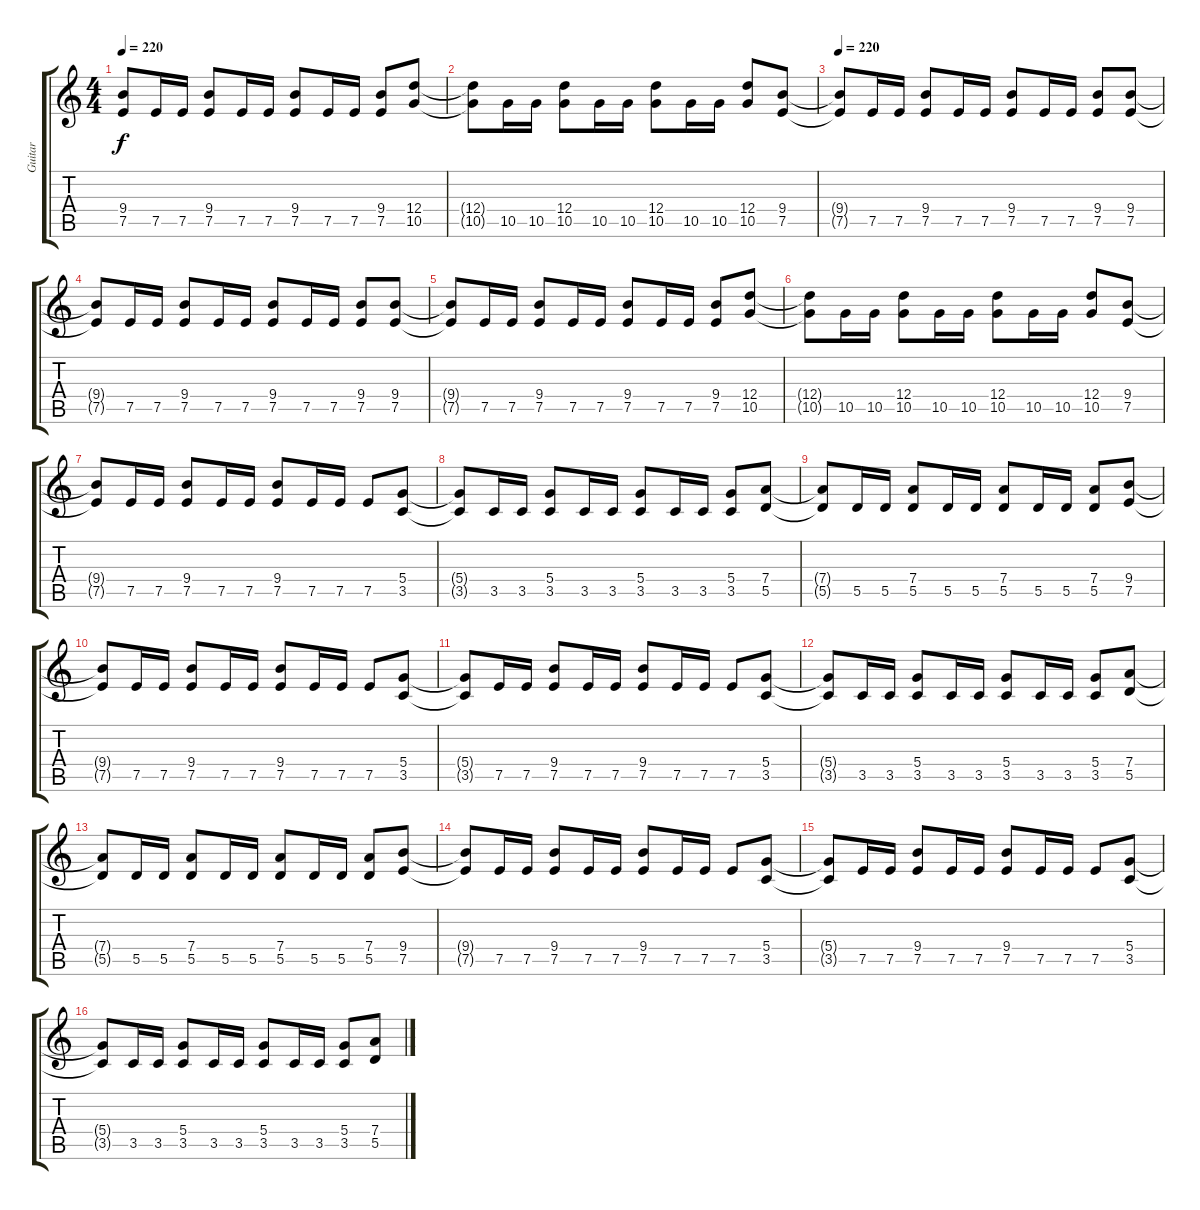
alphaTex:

\track ("Guitar" "Guitar") {instrument distortionguitar}
\staff {score tabs}
\tuning (E4 B3 G3 D3 A2 E2) {hide}
\ts (4 4)
\tempo 220
\clef g2
\ks c
(9.4{t} 7.5{t}).8{dy f} 7.5.16 7.5.16 (9.4 7.5).8 7.5.16 7.5.16 (9.4 7.5).8 7.5.16 7.5.16 (9.4 7.5).8 (12.4 10.5).8 |
(12.4{t} 10.5{t}).8 10.5.16 10.5.16 (12.4 10.5).8 10.5.16 10.5.16 (12.4 10.5).8 10.5.16 10.5.16 (12.4 10.5).8 (9.4 7.5).8 |
\tempo 220
(9.4{t} 7.5{t}).8 7.5.16 7.5.16 (9.4 7.5).8 7.5.16 7.5.16 (9.4 7.5).8 7.5.16 7.5.16 (9.4 7.5).8 (9.4 7.5).8 |
(9.4{t} 7.5{t}).8 7.5.16 7.5.16 (9.4 7.5).8 7.5.16 7.5.16 (9.4 7.5).8 7.5.16 7.5.16 (9.4 7.5).8 (9.4 7.5).8 |
(9.4{t} 7.5{t}).8 7.5.16 7.5.16 (9.4 7.5).8 7.5.16 7.5.16 (9.4 7.5).8 7.5.16 7.5.16 (9.4 7.5).8 (12.4 10.5).8 |
(12.4{t} 10.5{t}).8 10.5.16 10.5.16 (12.4 10.5).8 10.5.16 10.5.16 (12.4 10.5).8 10.5.16 10.5.16 (12.4 10.5).8 (9.4 7.5).8 |
(9.4{t} 7.5{t}).8 7.5.16 7.5.16 (9.4 7.5).8 7.5.16 7.5.16 (9.4 7.5).8 7.5.16 7.5.16 7.5.8 (5.4 3.5).8 |
(5.4{t} 3.5{t}).8 3.5.16 3.5.16 (5.4 3.5).8 3.5.16 3.5.16 (5.4 3.5).8 3.5.16 3.5.16 (5.4 3.5).8 (7.4 5.5).8 |
(7.4{t} 5.5{t}).8 5.5.16 5.5.16 (7.4 5.5).8 5.5.16 5.5.16 (7.4 5.5).8 5.5.16 5.5.16 (7.4 5.5).8 (9.4 7.5).8 |
(9.4{t} 7.5{t}).8 7.5.16 7.5.16 (9.4 7.5).8 7.5.16 7.5.16 (9.4 7.5).8 7.5.16 7.5.16 7.5.8 (5.4 3.5).8 |
(5.4{t} 3.5{t}).8 7.5.16 7.5.16 (9.4 7.5).8 7.5.16 7.5.16 (9.4 7.5).8 7.5.16 7.5.16 7.5.8 (5.4 3.5).8 |
(5.4{t} 3.5{t}).8 3.5.16 3.5.16 (5.4 3.5).8 3.5.16 3.5.16 (5.4 3.5).8 3.5.16 3.5.16 (5.4 3.5).8 (7.4 5.5).8 |
(7.4{t} 5.5{t}).8 5.5.16 5.5.16 (7.4 5.5).8 5.5.16 5.5.16 (7.4 5.5).8 5.5.16 5.5.16 (7.4 5.5).8 (9.4 7.5).8 |
(9.4{t} 7.5{t}).8 7.5.16 7.5.16 (9.4 7.5).8 7.5.16 7.5.16 (9.4 7.5).8 7.5.16 7.5.16 7.5.8 (5.4 3.5).8 |
(5.4{t} 3.5{t}).8 7.5.16 7.5.16 (9.4 7.5).8 7.5.16 7.5.16 (9.4 7.5).8 7.5.16 7.5.16 7.5.8 (5.4 3.5).8 |
(5.4{t} 3.5{t}).8 3.5.16 3.5.16 (5.4 3.5).8 3.5.16 3.5.16 (5.4 3.5).8 3.5.16 3.5.16 (5.4 3.5).8 (7.4 5.5).8
